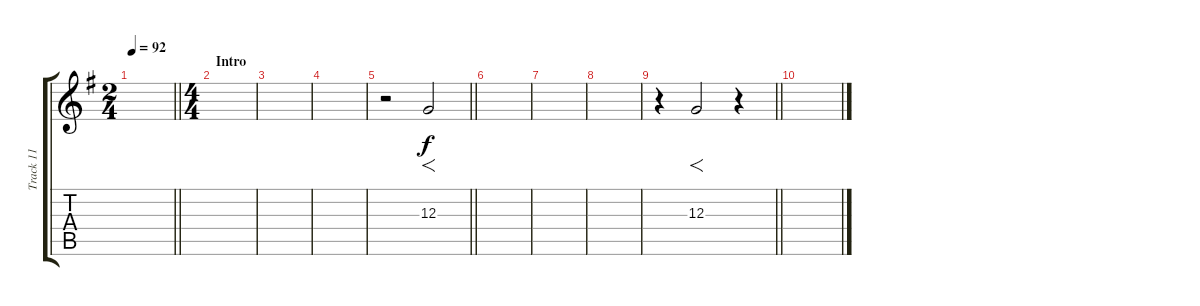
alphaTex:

\track ("Track 11" "Track 11") {instrument reversecymbal}
\staff {score tabs}
\tuning (E4 B3 G3 D3 A2 E2) {hide}
\ts (2 4)
\tempo 92
\clef g2
\barLineRight lightlight
\ks g
|
\ts (4 4)
\section ("" "Intro")
|
|
|
\barLineRight lightlight
r.2 12.3.2{f} |
\section ("" "")
|
|
|
\barLineRight lightlight
r.4 12.3.2{f} r.4 |
\section ("" "")
